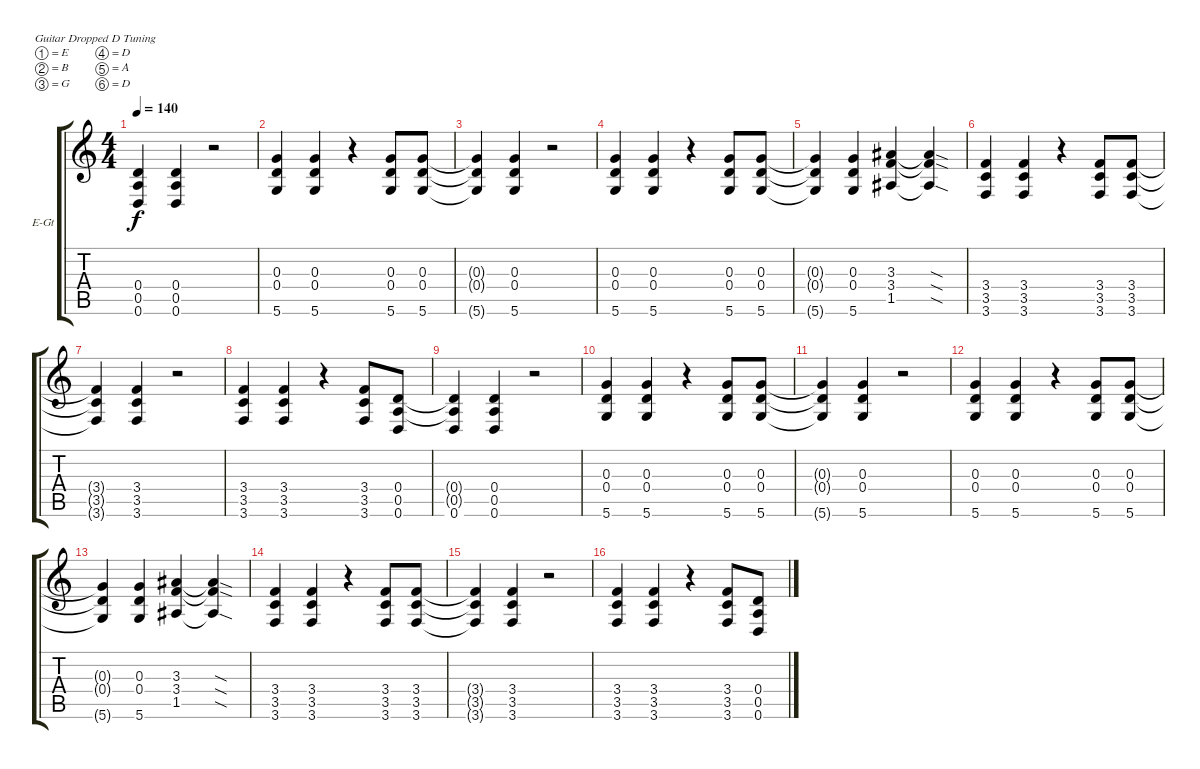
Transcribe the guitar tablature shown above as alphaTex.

\defaultSystemsLayout 4
\bracketExtendMode groupsimilarinstruments
\firstSystemTrackNameOrientation horizontal
\otherSystemsTrackNameOrientation horizontal
\track ("Electric Guitar" "E-Gt") {instrument distortionguitar}
\staff {score tabs}
\tuning (E4 B3 G3 D3 A2 D2)
\ts (4 4)
\tempo 140
\clef g2
\scale
0.333333
\ks c
(0.4{t} 0.5{t} 0.6).4{dy f} (0.4 0.5 0.6).4 r.2 |
\scale
0.333333 (0.3 0.4 5.6).4 (0.3 0.4 5.6).4 r.4 (0.3 0.4 5.6).8 (0.3 0.4 5.6).8 |
\scale
0.333333 (0.3{t} 0.4{t} 5.6{t}).4 (0.3 0.4 5.6).4 r.2 |
\scale
0.333333 (0.3 0.4 5.6).4 (0.3 0.4 5.6).4 r.4 (0.3 0.4 5.6).8 (0.3 0.4 5.6).8 |
\scale
0.333333 (0.3{t} 0.4{t} 5.6{t}).4 (0.3 0.4 5.6).4 (3.3 3.4 1.5).4 (3.3{sod t} 3.4{sod t} 1.5{sod t}).4 |
\scale
0.333333 (3.4 3.5 3.6).4 (3.4 3.5 3.6).4 r.4 (3.4 3.5 3.6).8 (3.4 3.5 3.6).8 |
\scale
0.333333 (3.4{t} 3.5{t} 3.6{t}).4 (3.4 3.5 3.6).4 r.2 |
\scale
0.333333 (3.4 3.5 3.6).4 (3.4 3.5 3.6).4 r.4 (3.4 3.5 3.6).8 (0.4 0.5 0.6).8 |
\scale
0.333333 (0.4{t} 0.5{t} 0.6).4 (0.4 0.5 0.6).4 r.2 |
\scale
0.333333 (0.3 0.4 5.6).4 (0.3 0.4 5.6).4 r.4 (0.3 0.4 5.6).8 (0.3 0.4 5.6).8 |
\scale
0.333333 (0.3{t} 0.4{t} 5.6{t}).4 (0.3 0.4 5.6).4 r.2 |
\scale
0.333333 (0.3 0.4 5.6).4 (0.3 0.4 5.6).4 r.4 (0.3 0.4 5.6).8 (0.3 0.4 5.6).8 |
\scale
0.333333 (0.3{t} 0.4{t} 5.6{t}).4 (0.3 0.4 5.6).4 (3.3 3.4 1.5).4 (3.3{sod t} 3.4{sod t} 1.5{sod t}).4 |
\scale
0.333333 (3.4 3.5 3.6).4 (3.4 3.5 3.6).4 r.4 (3.4 3.5 3.6).8 (3.4 3.5 3.6).8 |
\scale
0.333333 (3.4{t} 3.5{t} 3.6{t}).4 (3.4 3.5 3.6).4 r.2 |
\scale
0.333333 (3.4 3.5 3.6).4 (3.4 3.5 3.6).4 r.4 (3.4 3.5 3.6).8 (0.4 0.5 0.6).8
